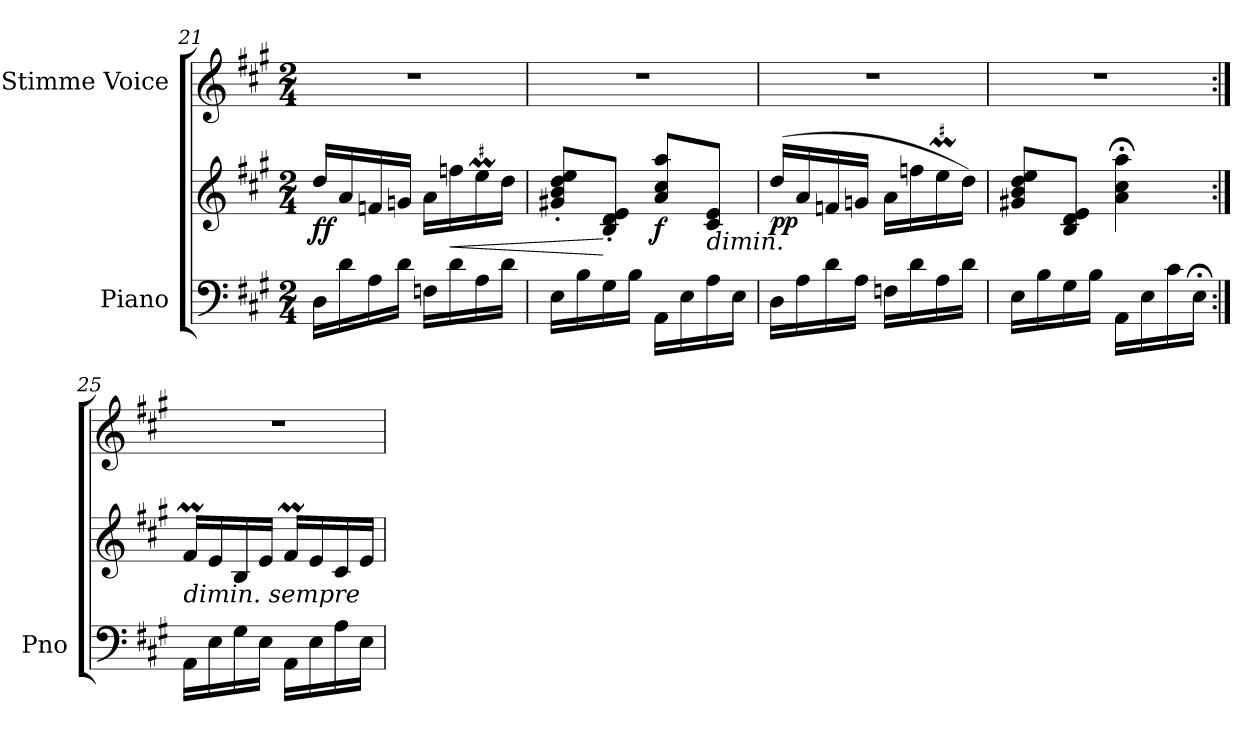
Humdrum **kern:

**kern	**kern	**dynam	**kern
*part2	*part2	*part2	*part1
*staff3	*staff2	*staff2/3	*staff1
*I"Piano	*	*	*I"Stimme Voice
*I'Pno	*	*	*
*clefF4	*clefG2	*	*clefG2
*k[f#c#g#]	*k[f#c#g#]	*	*k[f#c#g#]
*M2/4	*M2/4	*	*M2/4
=21	=21	=21	=21
!	!	!LO:DY:b	!
16D\LL	16dd/LL	ff	2r
16d\	16a/	.	.
16A\	16fn/	.	.
16d\JJ	16gn/JJ	.	.
16Fn\LL	16a\LL	.	.
!	!	!LO:HP:b	!
16d\	16ffn\	<	.
16A\	16eeM\	.	.
16d\JJ	16dd\JJ	.	.
=22	=22	=22	=22
16E\LL	8g#X/' 8b/' 8dd/' 8ee/'L	.	2r
16B\	.	.	.
16G#\	8B/' 8d/' 8e/'J	[	.
16B\JJ	.	.	.
!	!	!LO:DY:b	!
16AA\LL	8a/ 8cc#/ 8aa/L	f	.
16E\	.	.	.
!	!LO:TX:b:i:t=dimin.	!	!
16A\	8c#/ 8e/J	.	.
16E\JJ	.	.	.
!!LO:LB:g=z
=23	=23	=23	=23
!	!	!LO:DY:b	!
16D\LL	(>16dd/LL	pp	2r
16A\	16a/	.	.
16d\	16fn/	.	.
16A\JJ	16gn/JJ	.	.
16Fn\LL	16a\LL	.	.
16d\	16ffn\	.	.
16A\	16eeM\	.	.
16d\JJ	16dd\JJ)	.	.
=24	=24	=24	=24
16E\LL	8g#X/ 8b/ 8dd/ 8ee/L	.	2r
16B\	.	.	.
16G#\	8B/ 8d/ 8e/J	.	.
16B\JJ	.	.	.
16AA\LL	4a\;< 4cc#\;< 4aa\;<	.	.
16E\	.	.	.
16c#\	.	.	.
16E;<\JJ	.	.	.
=25:|!	=25:|!	=25:|!	=25:|!
!	!LO:TX:b:i:t=dimin. sempre	!	!
16AA\LL	16f#M/LL	.	2r
16E\	16e/	.	.
16G#\	16B/	.	.
16E\JJ	16e/JJ	.	.
16AA\LL	16f#M/LL	.	.
16E\	16e/	.	.
16A\	16c#/	.	.
16E\JJ	16e/JJ	.	.
=	=	=	=
*-	*-	*-	*-
